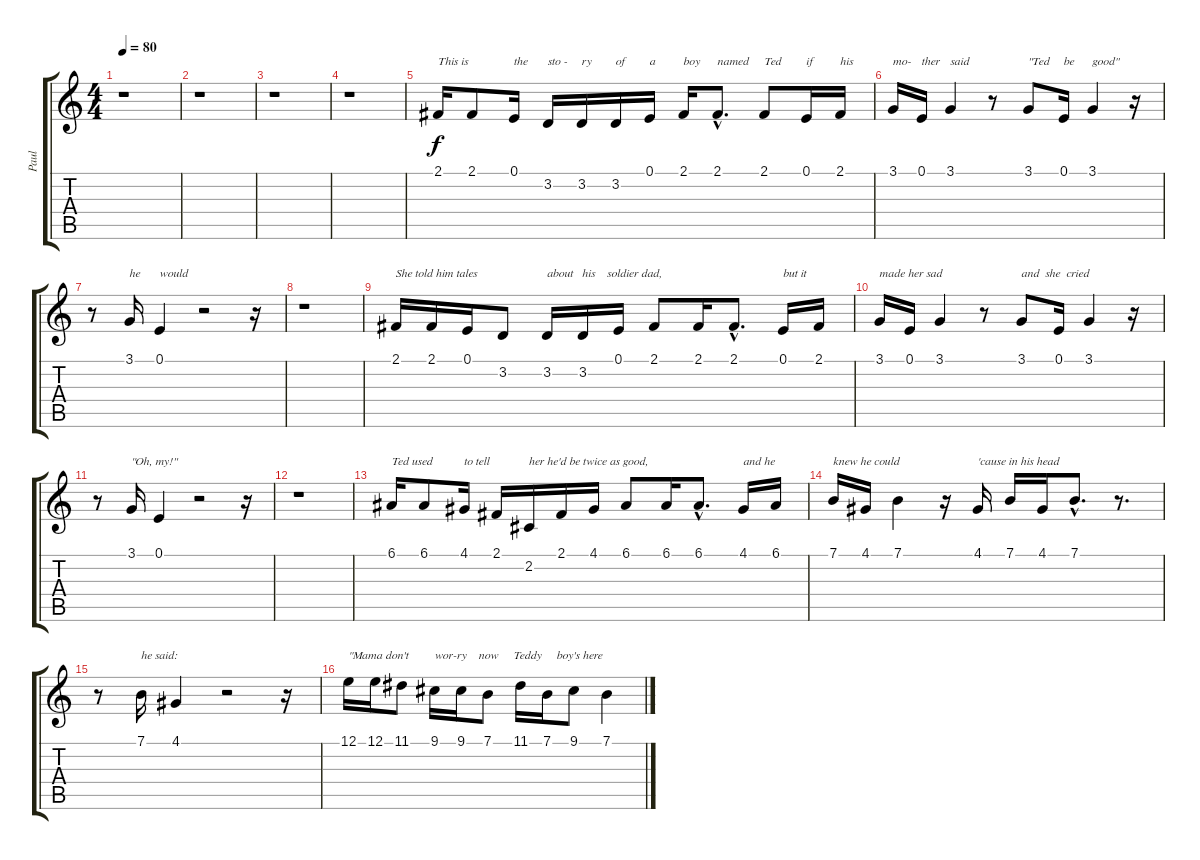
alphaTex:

\track ("Paul" "Paul") {instrument piccolo}
\staff {score tabs}
\tuning (E4 B3 G3 D3 A2 E2) {hide}
\ts (4 4)
\tempo 80
\clef g2
\ks c
r.1{dy f instrument piccolo} |
r.1 |
r.1 |
r.1 |
2.1.16{txt "This is "} 2.1.8 0.1.16{txt "the"} 3.2.16{txt "sto -"} 3.2.16{txt "ry"} 3.2.16{txt "of"} 0.1.16{txt "a"} 2.1.16{txt "boy"} 2.1{hac}.8{d txt "named"} 2.1.8{txt "Ted"} 0.1.16{txt "if"} 2.1.16{txt "his"} |
3.1.16{txt "mo-"} 0.1.16{txt "ther"} 3.1.4{txt "said"} r.8 3.1.8{txt "\"Ted"} 0.1.16{txt "be"} 3.1.4{txt "good\""} r.16 |
r.8 3.1.16{txt "he"} 0.1.4{txt "would"} r.2 r.16 |
r.1 |
2.1.16{txt "She told him tales"} 2.1.16 0.1.16 3.2.8 3.2.16{txt "about   his    soldier dad,"} 3.2.16 0.1.16 2.1.8 2.1.16 2.1{hac}.8{d} 0.1.16{txt "but it"} 2.1.16 |
3.1.16{txt "made her sad"} 0.1.16 3.1.4 r.8 3.1.8{txt "and  she  cried"} 0.1.16 3.1.4 r.16 |
r.8 3.1.16{txt "\"Oh, my!\""} 0.1.4 r.2 r.16 |
r.1 |
6.1.16{txt "Ted used"} 6.1.8 4.1.16{txt "to tell "} 2.1.16 2.2.16{txt "her he'd be twice as good,"} 2.1.16 4.1.16 6.1.8 6.1.16 6.1{hac}.8{d} 4.1.16{txt "and he "} 6.1.16 |
7.1.16{txt "knew he could"} 4.1.16 7.1.4 r.16 4.1.16{txt "'cause in his head"} 7.1.16 4.1.16 7.1{hac}.8{d} r.8{d} |
r.8 7.1.16{txt "he said:"} 4.1.4 r.2 r.16 |
12.1.16{txt "\"Mama don't "} 12.1.16 11.1.8 9.1.16{txt "wor-ry    now     Teddy     boy's here"} 9.1.16 7.1.8 11.1.16 7.1.16 9.1.8 7.1.4
